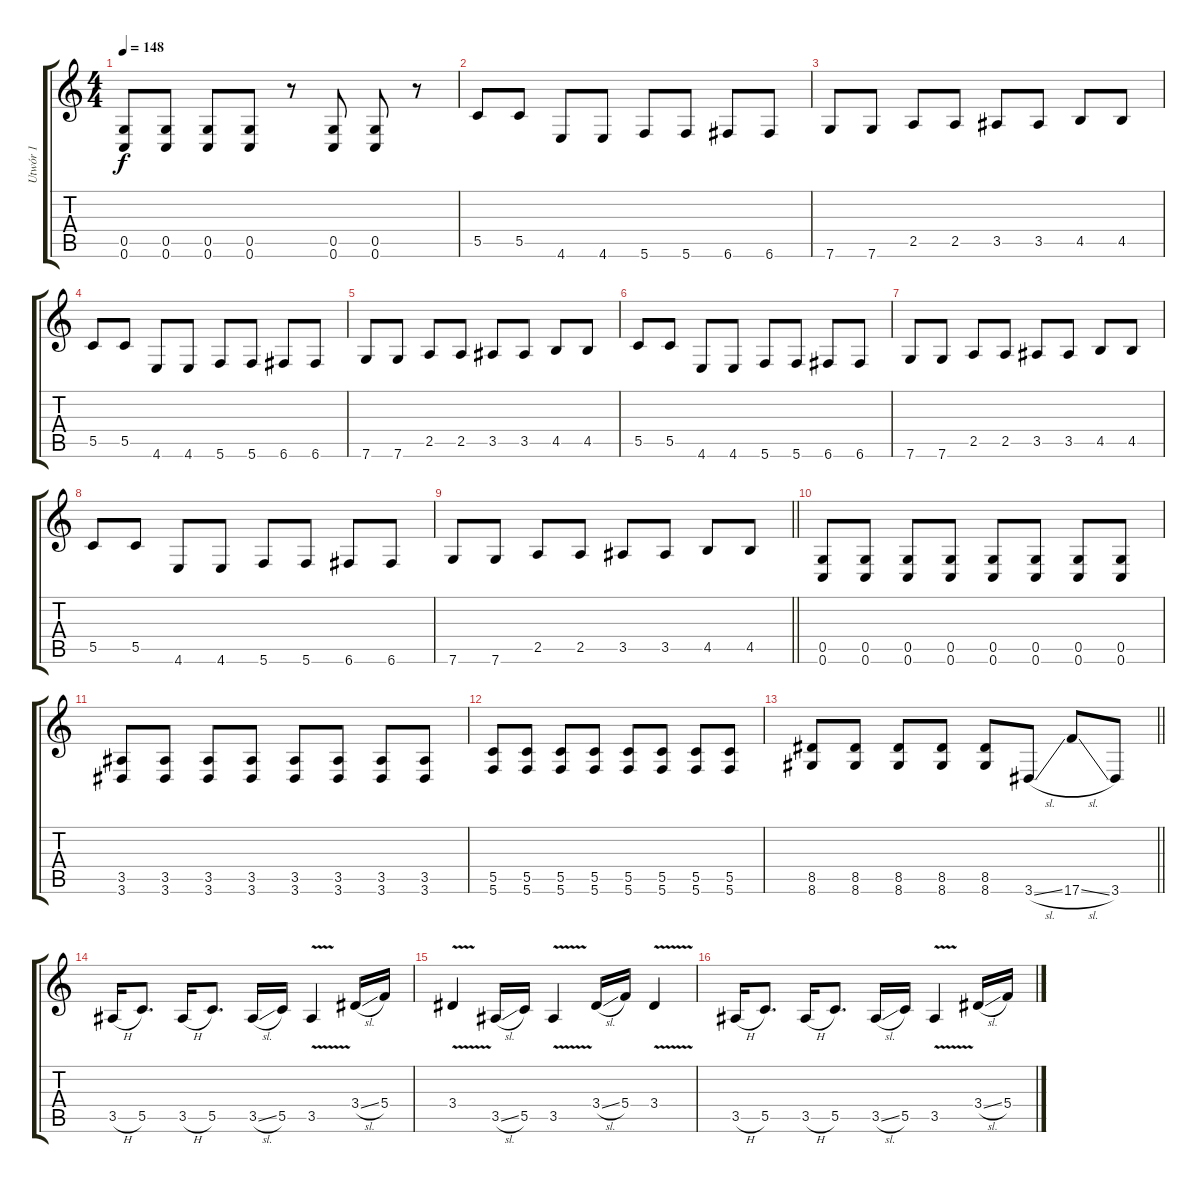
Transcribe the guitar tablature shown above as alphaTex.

\track ("Utwór 1" "Utwór 1") {instrument distortionguitar}
\staff {score tabs}
\tuning (D4 A3 F3 C3 G2 C2) {hide}
\ts (4 4)
\tempo 148
\clef g2
\ks c
(0.5 0.6).8{dy f} (0.5 0.6).8 (0.5 0.6).8 (0.5 0.6).8 r.8 (0.5 0.6).8 (0.5 0.6).8 r.8 |
5.5.8 5.5.8 4.6.8 4.6.8 5.6.8 5.6.8 6.6.8 6.6.8 |
7.6.8 7.6.8 2.5.8 2.5.8 3.5.8 3.5.8 4.5.8 4.5.8 |
5.5.8 5.5.8 4.6.8 4.6.8 5.6.8 5.6.8 6.6.8 6.6.8 |
7.6.8 7.6.8 2.5.8 2.5.8 3.5.8 3.5.8 4.5.8 4.5.8 |
5.5.8 5.5.8 4.6.8 4.6.8 5.6.8 5.6.8 6.6.8 6.6.8 |
7.6.8 7.6.8 2.5.8 2.5.8 3.5.8 3.5.8 4.5.8 4.5.8 |
5.5.8 5.5.8 4.6.8 4.6.8 5.6.8 5.6.8 6.6.8 6.6.8 |
\barLineRight lightlight
7.6.8 7.6.8 2.5.8 2.5.8 3.5.8 3.5.8 4.5.8 4.5.8 |
(0.5 0.6).8 (0.5 0.6).8 (0.5 0.6).8 (0.5 0.6).8 (0.5 0.6).8 (0.5 0.6).8 (0.5 0.6).8 (0.5 0.6).8 |
(3.5 3.6).8 (3.5 3.6).8 (3.5 3.6).8 (3.5 3.6).8 (3.5 3.6).8 (3.5 3.6).8 (3.5 3.6).8 (3.5 3.6).8 |
(5.5 5.6).8 (5.5 5.6).8 (5.5 5.6).8 (5.5 5.6).8 (5.5 5.6).8 (5.5 5.6).8 (5.5 5.6).8 (5.5 5.6).8 |
\barLineRight lightlight
(8.5 8.6).8 (8.5 8.6).8 (8.5 8.6).8 (8.5 8.6).8 (8.5 8.6).8 3.6{sl}.8 17.6{sl}.8 3.6.8 |
3.5{h}.16 5.5.8{d} 3.5{h}.16 5.5.8{d} 3.5{sl}.16 5.5.16 3.5{v}.4 3.4{sl}.16 5.4.16 |
3.4{v}.4 3.5{sl}.16 5.5.16 3.5{v}.4 3.4{sl}.16 5.4.16 3.4{v}.4 |
3.5{h}.16 5.5.8{d} 3.5{h}.16 5.5.8{d} 3.5{sl}.16 5.5.16 3.5{v}.4 3.4{sl}.16 5.4.16
